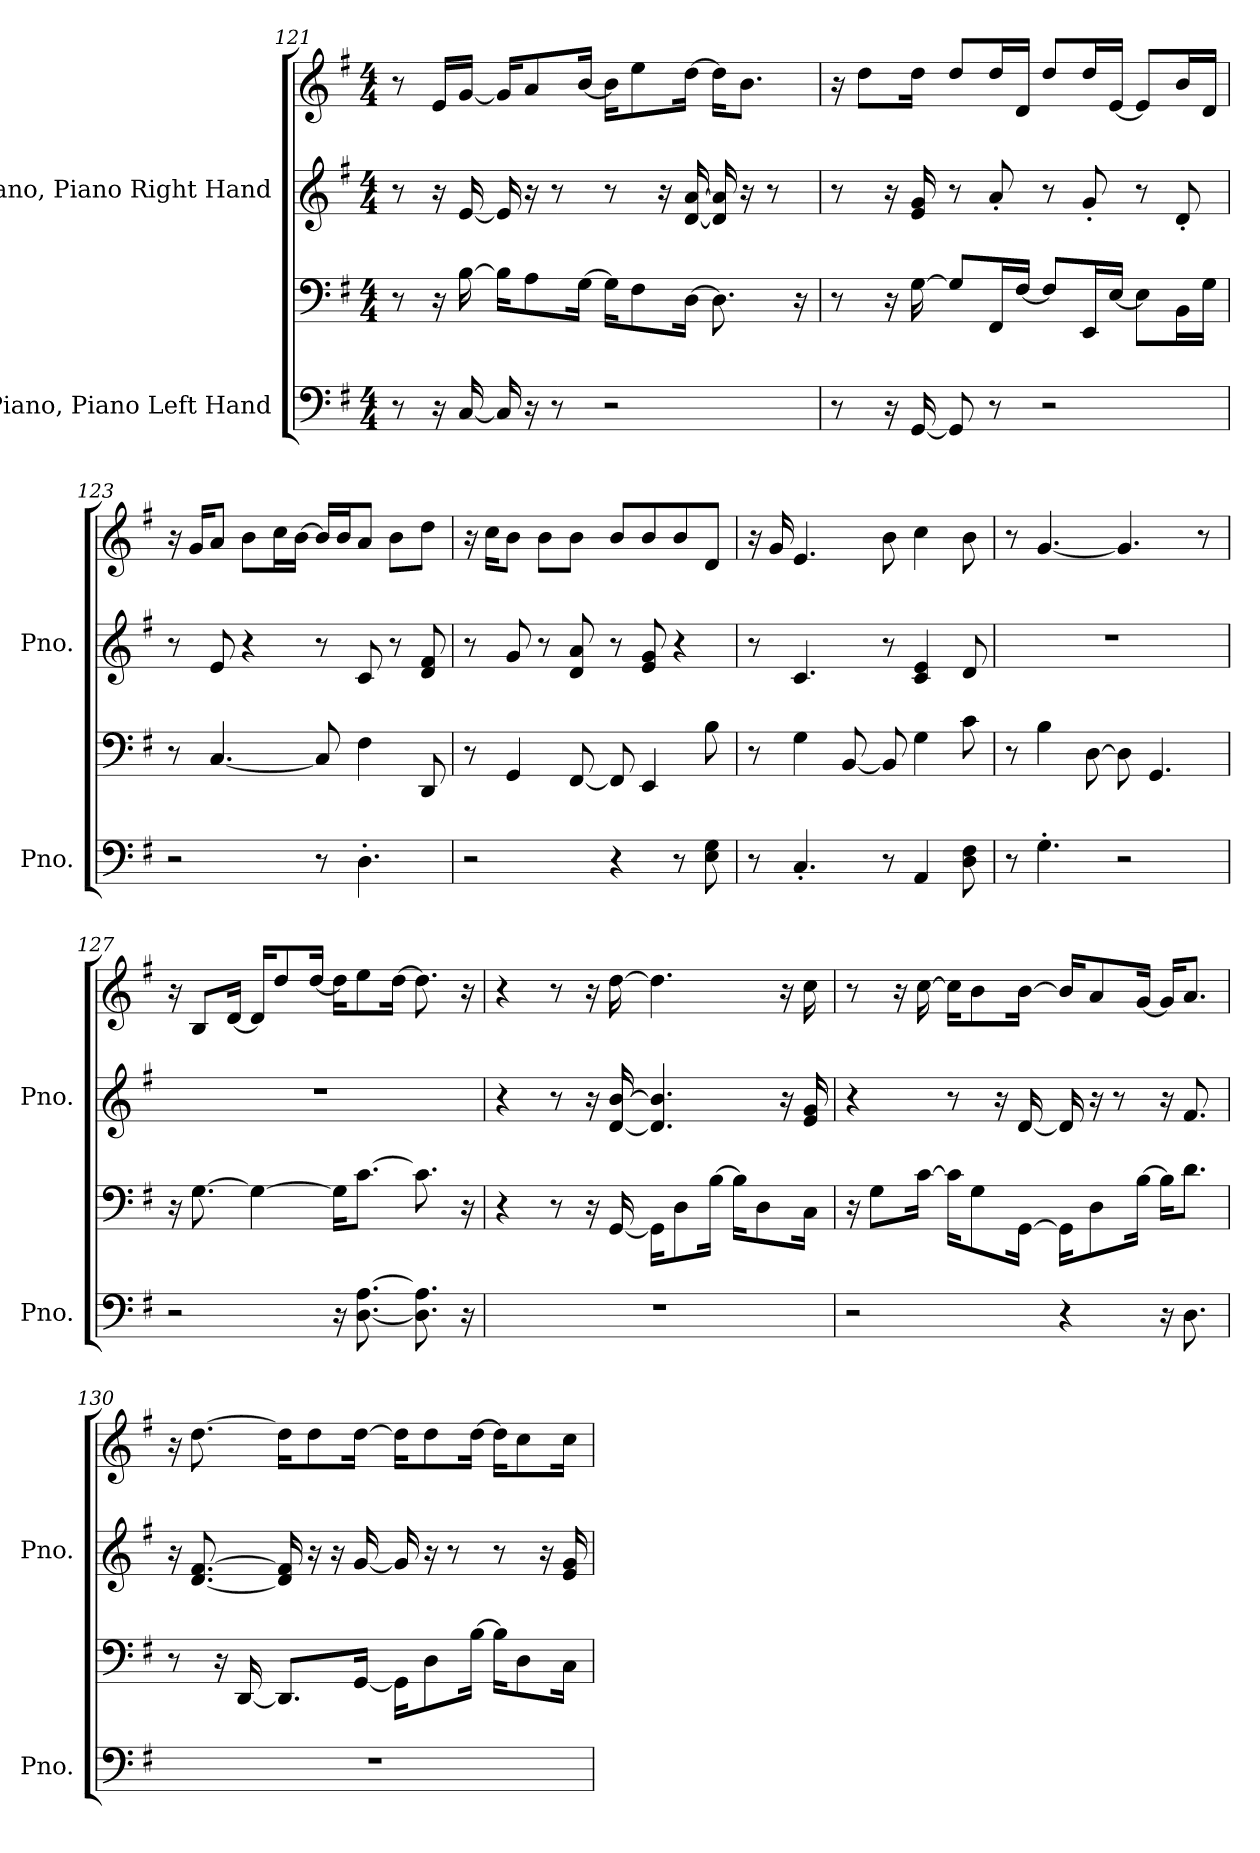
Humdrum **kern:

**kern	**kern	**kern	**kern
*part2	*part2	*part1	*part1
*staff4	*staff3	*staff2	*staff1
*I"Piano, Piano Left Hand	*	*I"Piano, Piano Right Hand	*
*I'Pno.	*	*I'Pno.	*
!!LO:LB:g=z
*clefF4	*clefF4	*clefG2	*clefG2
*k[f#]	*k[f#]	*k[f#]	*k[f#]
*M4/4	*M4/4	*M4/4	*M4/4
=121	=121	=121	=121
8r	8r	8r	8r
16r	16r	16r	16e/LL
[16C/	[16B\	[16e/	[16g/JJ
16C/]	16B\KL]	16e/]	16g/KL]
16r	8A\	16r	8a/
8r	.	8r	.
.	[16G\Jk	.	[16b/Jk
2r	16G\KL]	8r	16b\KL]
.	8F#\	.	8ee\
.	.	16r	.
.	[16D\Jk	[16d/ [16a/	[16dd\Jk
.	8.D\]	16d/] 16a/]	16dd\KL]
.	.	16r	8.b\J
.	.	8r	.
.	16r	.	.
=122	=122	=122	=122
8r	8r	8r	16r
.	.	.	8dd\L
16r	16r	16r	.
[16GG/	[16G\	16e/ 16g/	16dd\Jk
8GG/]	8G/L]	8r	8dd/L
8r	16FF#/L	8a'/	16dd/L
.	[16F#/JJ	.	16d/JJ
2r	8F#/L]	8r	8dd/L
.	16EE/L	8g'/	16dd/L
.	[16E/JJ	.	[16e/JJ
.	8E\L]	8r	8e/L]
.	16BB\L	8d'/	16b/L
.	16G\JJ	.	16d/JJ
=123	=123	=123	=123
2r	8r	8r	16r
.	.	.	16g/KL
.	[4.C/	8e/	8a/J
.	.	4r	8b\L
.	.	.	16cc\L
.	.	.	[16b\JJ
8r	8C/]	8r	16b/LL]
.	.	.	16b/J
4.D'\	4F#\	8c/	8a/J
.	.	8r	8b\L
.	8DD/	8d/ 8f#/	8dd\J
!!LO:LB:g=z
=124	=124	=124	=124
2r	8r	8r	16r
.	.	.	16cc\KL
.	4GG/	8g/	8b\J
.	.	8r	8b\L
.	[8FF#/	8d/ 8a/	8b\J
4r	8FF#/]	8r	8b/L
.	4EE/	8e/ 8g/	8b/
8r	.	4r	8b/
8E\ 8G\	8B\	.	8d/J
=125	=125	=125	=125
8r	8r	8r	16r
.	.	.	16g/
4.C'/	4G\	4.c/	4.e/
.	[8BB/	.	.
8r	8BB/]	8r	8b\
4AA/	4G\	4c/ 4e/	4cc\
8D\ 8F#\	8c\	8d/	8b\
=126	=126	=126	=126
8r	8r	1r	8r
4.G'\	4B\	.	[4.g/
.	[8D\	.	.
2r	8D\]	.	4.g/]
.	4.GG/	.	.
.	.	.	8r
=127	=127	=127	=127
2r	16r	1r	16r
.	[8.G\	.	8B/L
.	.	.	[16d/Jk
.	4G\_	.	16d/KL]
.	.	.	8dd/
.	.	.	[16dd/Jk
16r	16G\KL]	.	16dd\KL]
[8.D\ [8.A\	[8.c\J	.	8ee\
.	.	.	[16dd\Jk
8.D\] 8.A\]	8.c\]	.	8.dd\]
16r	16r	.	16r
!!LO:PB:g=z
=128	=128	=128	=128
1r	4r	4r	4r
.	8r	8r	8r
.	16r	16r	16r
.	[16GG/	[16d/ [16b/	[16dd\
.	16GG\KL]	4.d/] 4.b/]	4.dd\]
.	8D\	.	.
.	[16B\Jk	.	.
.	16B\KL]	.	.
.	8D\	.	.
.	.	16r	16r
.	16C\Jk	16e/ 16g/	16cc\
=129	=129	=129	=129
2r	16r	4r	8r
.	8G\L	.	.
.	.	.	16r
.	[16c\Jk	.	[16cc\
.	16c\KL]	8r	16cc\KL]
.	8G\	.	8b\
.	.	16r	.
.	[16GG\Jk	[16d/	[16b\Jk
4r	16GG\KL]	16d/]	16b/KL]
.	8D\	16r	8a/
.	.	8r	.
.	[16B\Jk	.	[16g/Jk
16r	16B\KL]	16r	16g/KL]
8.D\	8.d\J	8.f#/	8.a/J
=130	=130	=130	=130
1r	8r	16r	16r
.	.	[8.d/ [8.f#/	[8.dd\
.	16r	.	.
.	[16DD/	.	.
.	8.DD/L]	16d/] 16f#/]	16dd\KL]
.	.	16r	8dd\
.	.	16r	.
.	[16GG/Jk	[16g/	[16dd\Jk
.	16GG\KL]	16g/]	16dd\KL]
.	8D\	16r	8dd\
.	.	8r	.
.	[16B\Jk	.	[16dd\Jk
.	16B\KL]	8r	16dd\KL]
.	8D\	.	8cc\
.	.	16r	.
.	16C\Jk	16e/ 16g/	16cc\Jk
=	=	=	=
*-	*-	*-	*-
